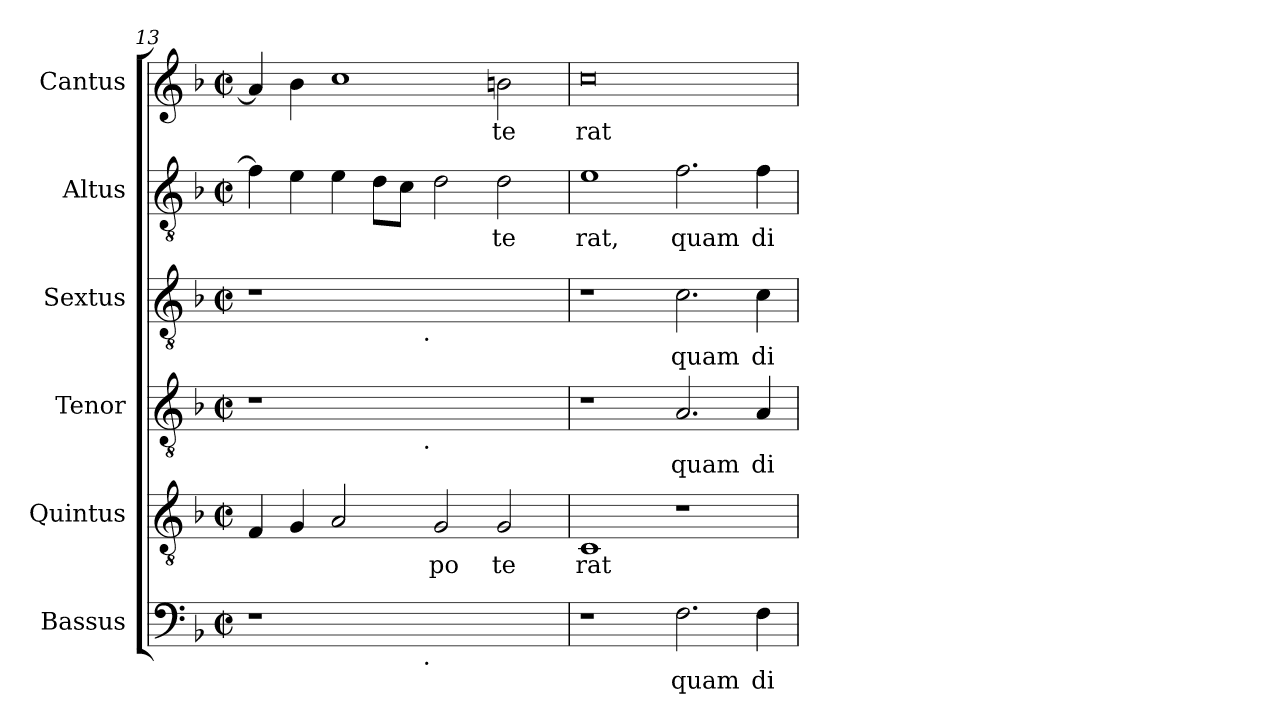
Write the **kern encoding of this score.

**kern	**text	**kern	**text	**kern	**text	**kern	**text	**kern	**text	**kern	**text
*part6	*part6	*part5	*part5	*part4	*part4	*part3	*part3	*part2	*part2	*part1	*part1
*staff6	*staff6	*staff5	*staff5	*staff4	*staff4	*staff3	*staff3	*staff2	*staff2	*staff1	*staff1
*I"Bassus	*	*I"Quintus	*	*I"Tenor	*	*I"Sextus	*	*I"Altus	*	*I"Cantus	*
!!LO:PB:g=z
*clefF4	*	*clefGv2	*	*clefGv2	*	*clefGv2	*	*clefGv2	*	*clefG2	*
*k[b-]	*	*k[b-]	*	*k[b-]	*	*k[b-]	*	*k[b-]	*	*k[b-]	*
*F:	*	*F:	*	*F:	*	*F:	*	*F:	*	*F:	*
*M2/2	*	*M2/2	*	*M2/2	*	*M2/2	*	*M2/2	*	*M2/2	*
*met(c|)	*	*met(c|)	*	*met(c|)	*	*met(c|)	*	*met(c|)	*	*met(c|)	*
=13	=13	=13	=13	=13	=13	=13	=13	=13	=13	=13	=13
!	!	!	!LO:LY:b:cj	!	!	!	!	!	!LO:LY:b:cj	!	!LO:LY:b:cj
*^	*	*	*	*^	*	*^	*	*	*	*	*
1r	2ryy	.	4F/	.	1r	2ryy	.	1r	2ryy	.	4f\]	--	4a/]	.
!	!	!	!	!LO:LY:b:cj	!	!	!	!	!	!	!	!LO:LY:b:cj	!	!LO:LY:b:cj
.	.	.	4G/	.	.	.	.	.	.	.	4e\	--	4b-\	.
!	!	!	!	!LO:LY:b:cj	!	!	!	!	!	!	!	!LO:LY:b:cj	!	!LO:LY:b:cj
.	4...ryy	.	2A/	.	.	4...ryy	.	.	4...ryy	.	4e\	--	1cc	.
!	!	!	!	!	!	!	!	!	!	!	!	!LO:LY:b:cj	!	!
.	.	.	.	.	.	.	.	.	.	.	8d\L	--	.	.
!	!	!	!	!	!	!	!	!	!	!	!	!LO:LY:b:cj	!	!
.	.	.	.	.	.	.	.	.	.	.	8c\J	--	.	.
!	!	!	!	!	!	!	!	!	!LO:TX:b:t=.	!	!	!	!	!
!	!	!	!	!	!	!LO:TX:b:t=.	!	!	!	!	!	!	!	!
!	!LO:TX:b:t=.	!	!	!	!	!	!	!	!	!	!	!	!	!
.	1ryy	.	.	.	.	1ryy	.	.	1ryy	.	.	.	.	.
!	!	!	!	!LO:LY:b:cj	!	!	!	!	!	!	!	!LO:LY:b:cj	!	!
1ryy	.	.	2G/	po	1ryy	.	.	1ryy	.	.	2d\	--	.	.
!	!	!	!	!LO:LY:b:cj	!	!	!	!	!	!	!	!LO:LY:b:cj	!	!LO:LY:b:cj
.	.	.	2G/	te	.	.	.	.	.	.	2d\	-te	2b\	te
.	32ryy	.	.	.	.	32ryy	.	.	32ryy	.	.	.	.	.
=14	=14	=14	=14	=14	=14	=14	=14	=14	=14	=14	=14	=14	=14	=14
!	!	!	!	!LO:LY:b:cj	!	!	!	!	!	!	!	!LO:LY:b:cj	!	!LO:LY:b:cj
*	*	*	*	*	*v	*v	*	*	*	*	*	*	*	*
*v	*v	*	*	*	*	*	*v	*v	*	*	*	*	*
1r	.	1C	rat	1r	.	1r	.	1e	rat,	0cc	rat
!	!LO:LY:b:cj	!	!	!	!LO:LY:b:cj	!	!LO:LY:b:cj	!	!LO:LY:b:cj	!	!
2.F\	quam	1r	.	2.A/	quam	2.c\	quam	2.f\	quam	.	.
!	!LO:LY:b:cj	!	!	!	!LO:LY:b:cj	!	!LO:LY:b:cj	!	!LO:LY:b:cj	!	!
4F\	di	.	.	4A/	di	4c\	di-	4f\	di	.	.
=	=	=	=	=	=	=	=	=	=	=	=
*-	*-	*-	*-	*-	*-	*-	*-	*-	*-	*-	*-
